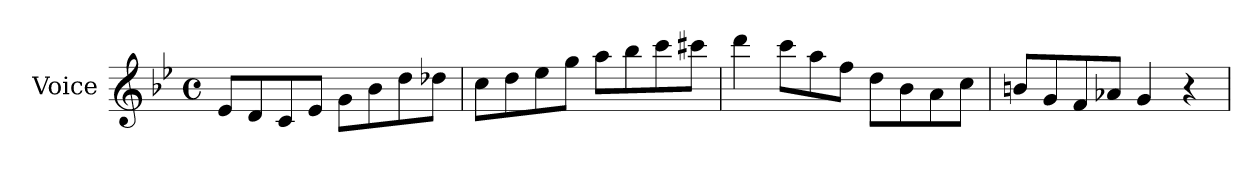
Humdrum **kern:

**kern
*part1
*staff1
*I"Voice
*I'Voice
*clefG2
*k[b-e-]
*M4/4
*met(c)
=1
8e-/L
8d/
8c/
8e-/J
8g\L
8b-\
8dd\
8dd-X\J
=2
8cc\L
8dd\
8ee-\
8gg\J
8aa\L
8bb-\
8ccc\
8ccc#X\J
=3
4ddd\
8ccc\L
8aa\
8ff\J
8dd\L
8b-\
8a\
8cc\J
=4
8bn/L
8g/
8f/
8a-X/J
4g/
4r
=
*-
